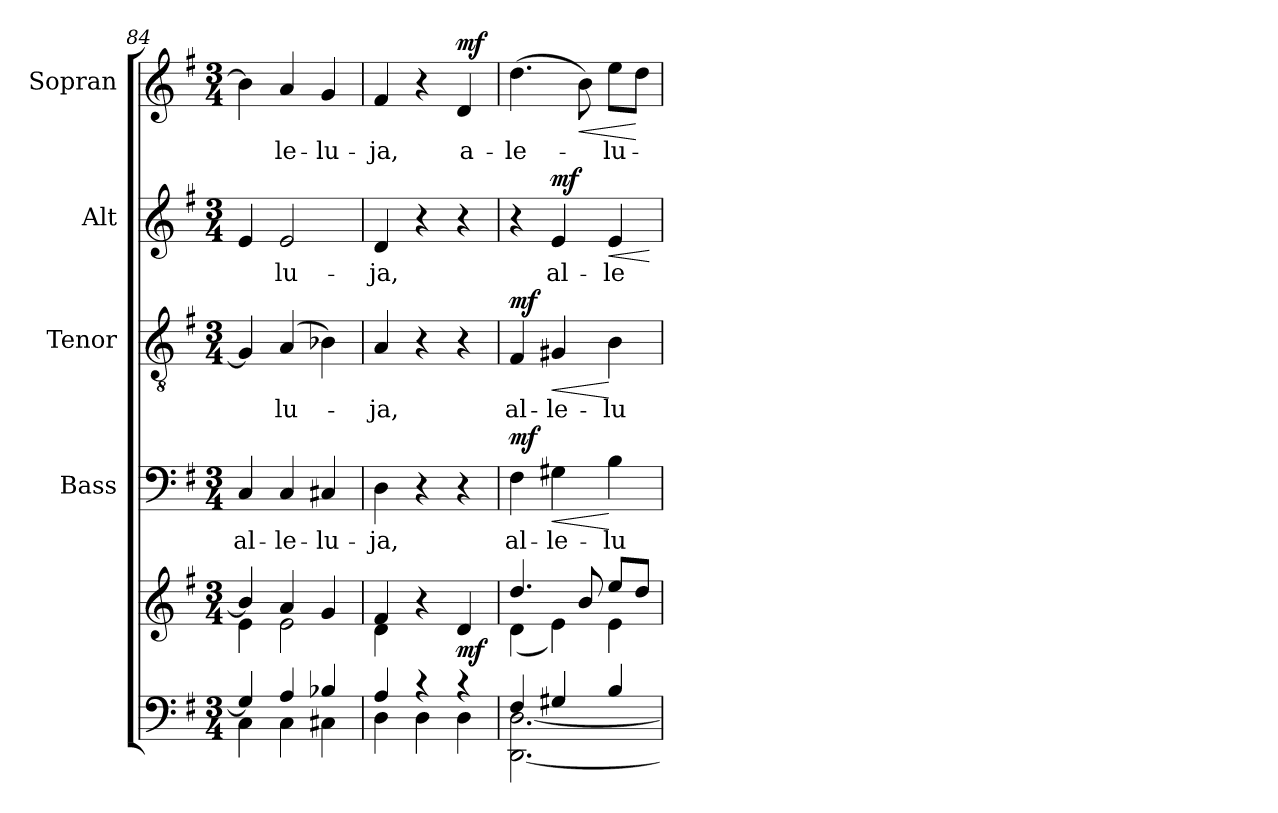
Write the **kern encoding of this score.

**kern	**kern	**dynam	**kern	**text	**dynam	**kern	**text	**dynam	**kern	**text	**dynam	**kern	**text	**dynam
*part5	*part5	*part5	*part4	*part4	*part4	*part3	*part3	*part3	*part2	*part2	*part2	*part1	*part1	*part1
*staff6	*staff5	*staff5/6	*staff4	*staff4	*staff4	*staff3	*staff3	*staff3	*staff2	*staff2	*staff2	*staff1	*staff1	*staff1
*	*	*	*I"Bass	*	*	*I"Tenor	*	*	*I"Alt	*	*	*I"Sopran	*	*
*	*	*	*I'B.	*	*	*I'T.	*	*	*I'A.	*	*	*I'S.	*	*
*clefF4	*clefG2	*	*clefF4	*	*	*clefGv2	*	*	*clefG2	*	*	*clefG2	*	*
*k[f#]	*k[f#]	*	*k[f#]	*	*	*k[f#]	*	*	*k[f#]	*	*	*k[f#]	*	*
*G:	*G:	*	*G:	*	*	*G:	*	*	*G:	*	*	*G:	*	*
*M3/4	*M3/4	*	*M3/4	*	*	*M3/4	*	*	*M3/4	*	*	*M3/4	*	*
=84	=84	=84	=84	=84	=84	=84	=84	=84	=84	=84	=84	=84	=84	=84
*^	*^	*	*	*	*	*	*	*	*	*	*	*	*	*
!	!	!	!	!	!	!LO:LY:b	!	!	!	!	!	!	!	!	!	!
4G/]	4C\	4b/]	4e\	.	4C/	al-	.	4G/]	.	.	4e/	.	.	4b\]	.	.
!	!	!	!	!	!	!LO:LY:b	!	!	!LO:LY:b	!	!	!LO:LY:b	!	!	!LO:LY:b	!
4A/	4C\	4a/	2e\	.	4C/	-le-	.	(4A/	-lu-	.	2e/	-lu-	.	4a/	-le-	.
!	!	!	!	!	!	!LO:LY:b	!	!	!	!	!	!	!	!	!LO:LY:b	!
4B-X/	4C#X\	4g/	.	.	4C#X/	-lu-	.	4B-X\)	.	.	.	.	.	4g/	-lu-	.
=85	=85	=85	=85	=85	=85	=85	=85	=85	=85	=85	=85	=85	=85	=85	=85	=85
!	!	!	!	!	!	!LO:LY:b	!	!	!LO:LY:b	!	!	!LO:LY:b	!	!	!LO:LY:b	!
4A/	4D\	4f#/	4d\	.	4D\	-ja,	.	4A/	-ja,	.	4d/	-ja,	.	4f#/	-ja,	.
4rc	4D\	4r	2ryy	.	4r	.	.	4r	.	.	4r	.	.	4r	.	.
!	!	!	!	!LO:DY:b	!	!	!	!	!	!	!	!	!	!	!LO:LY:b	!LO:DY:a
4rc	4D\	4d/	.	mf	4r	.	.	4r	.	.	4r	.	.	4d/	a-	mf
!!LO:PB:g=z
=86	=86	=86	=86	=86	=86	=86	=86	=86	=86	=86	=86	=86	=86	=86	=86	=86
!	!	!	!	!	!	!LO:LY:b	!LO:DY:a	!	!LO:LY:b	!LO:DY:a	!	!	!	!	!LO:LY:b	!
4F#/	[<2.DD\ [<2.D\	4.dd/	(<4d\	.	4F#\	al-	mf	4F#/	al-	mf	4r	.	.	(>4.dd\	-le-	.
!	!	!	!	!	!	!LO:LY:b	!LO:HP:b	!	!LO:LY:b	!LO:HP:b	!	!LO:LY:b	!LO:DY:a	!	!	!
4G#X/	.	.	4e\)	.	4G#X\	-le-	<	4G#X/	-le-	<	4e/	al-	mf	.	.	.
!	!	!	!	!	!	!	!	!	!	!	!	!	!	!	!	!LO:HP:b
.	.	8b/	.	.	.	.	.	.	.	.	.	.	.	8b\)	.	<
!	!	!	!	!	!	!LO:LY:b	!	!	!LO:LY:b	!	!	!LO:LY:b	!LO:HP:b	!	!LO:LY:b	!
4B/	.	8ee/L	4e\	.	4B\	-lu-	[	4B\	-lu-	[	4e/	-le-	<	8ee\L	-lu-	.
.	.	8dd/J	.	.	.	.	.	.	.	.	.	.	.	8dd\J	.	[
*v	*v	*	*	*	*	*	*	*	*	*	*	*	*	*	*	*
*	*v	*v	*	*	*	*	*	*	*	*	*	*	*	*	*
.	.	.	.	.	.	.	.	.	.	.	[	.	.	.
=	=	=	=	=	=	=	=	=	=	=	=	=	=	=
*-	*-	*-	*-	*-	*-	*-	*-	*-	*-	*-	*-	*-	*-	*-
